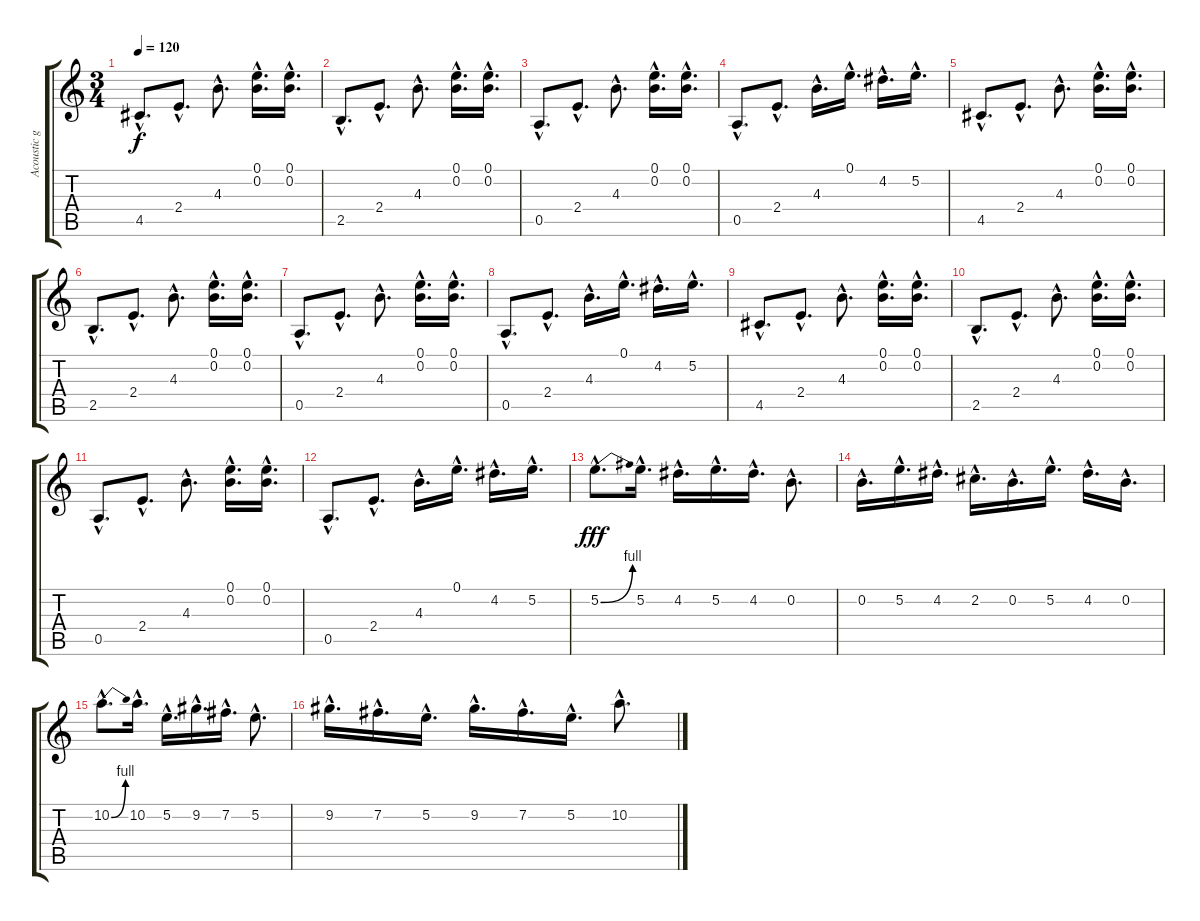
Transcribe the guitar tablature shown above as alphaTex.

\track ("Acoustic guitar" "Acoustic g") {instrument acousticguitarsteel}
\staff {score tabs}
\tuning (E4 B3 G3 D3 A2 E2) {hide}
\ts (3 4)
\tempo 120
\clef g2
\ks c
4.5{hac}.8{d dy f} 2.4{hac}.8{d} 4.3{hac}.8{d} (0.1{hac} 0.2{hac}).16{d} (0.1{hac} 0.2{hac}).16{d} |
2.5{hac}.8{d} 2.4{hac}.8{d} 4.3{hac}.8{d} (0.1{hac} 0.2{hac}).16{d} (0.1{hac} 0.2{hac}).16{d} |
0.5{hac}.8{d} 2.4{hac}.8{d} 4.3{hac}.8{d} (0.1{hac} 0.2{hac}).16{d} (0.1{hac} 0.2{hac}).16{d} |
0.5{hac}.8{d} 2.4{hac}.8{d} 4.3{hac}.16{d} 0.1{hac}.16{d} 4.2{hac}.16{d} 5.2{hac}.16{d} |
4.5{hac}.8{d} 2.4{hac}.8{d} 4.3{hac}.8{d} (0.1{hac} 0.2{hac}).16{d} (0.1{hac} 0.2{hac}).16{d} |
2.5{hac}.8{d} 2.4{hac}.8{d} 4.3{hac}.8{d} (0.1{hac} 0.2{hac}).16{d} (0.1{hac} 0.2{hac}).16{d} |
0.5{hac}.8{d} 2.4{hac}.8{d} 4.3{hac}.8{d} (0.1{hac} 0.2{hac}).16{d} (0.1{hac} 0.2{hac}).16{d} |
0.5{hac}.8{d} 2.4{hac}.8{d} 4.3{hac}.16{d} 0.1{hac}.16{d} 4.2{hac}.16{d} 5.2{hac}.16{d} |
4.5{hac}.8{d} 2.4{hac}.8{d} 4.3{hac}.8{d} (0.1{hac} 0.2{hac}).16{d} (0.1{hac} 0.2{hac}).16{d} |
2.5{hac}.8{d} 2.4{hac}.8{d} 4.3{hac}.8{d} (0.1{hac} 0.2{hac}).16{d} (0.1{hac} 0.2{hac}).16{d} |
0.5{hac}.8{d} 2.4{hac}.8{d} 4.3{hac}.8{d} (0.1{hac} 0.2{hac}).16{d} (0.1{hac} 0.2{hac}).16{d} |
0.5{hac}.8{d} 2.4{hac}.8{d} 4.3{hac}.16{d} 0.1{hac}.16{d} 4.2{hac}.16{d} 5.2{hac}.16{d} |
5.2{be (bend 0 0 60 4) hac}.8{d dy fff volume 16 instrument distortionguitar} 5.2{hac}.16{d} 4.2{hac}.16{d} 5.2{hac}.16{d} 4.2{hac}.16{d} 0.2{hac}.8{d} |
0.2{hac}.16{d} 5.2{hac}.16{d} 4.2{hac}.16{d} 2.2{hac}.16{d} 0.2{hac}.16{d} 5.2{hac}.16{d} 4.2{hac}.16{d} 0.2{hac}.16{d} |
10.2{be (bend 0 0 60 4) hac}.8{d} 10.2{hac}.16{d} 5.2{hac}.16{d} 9.2{hac}.16{d} 7.2{hac}.16{d} 5.2{hac}.8{d} |
9.2{hac}.16{d} 7.2{hac}.16{d} 5.2{hac}.16{d} 9.2{hac}.16{d} 7.2{hac}.16{d} 5.2{hac}.16{d} 10.2{hac}.8{d}
